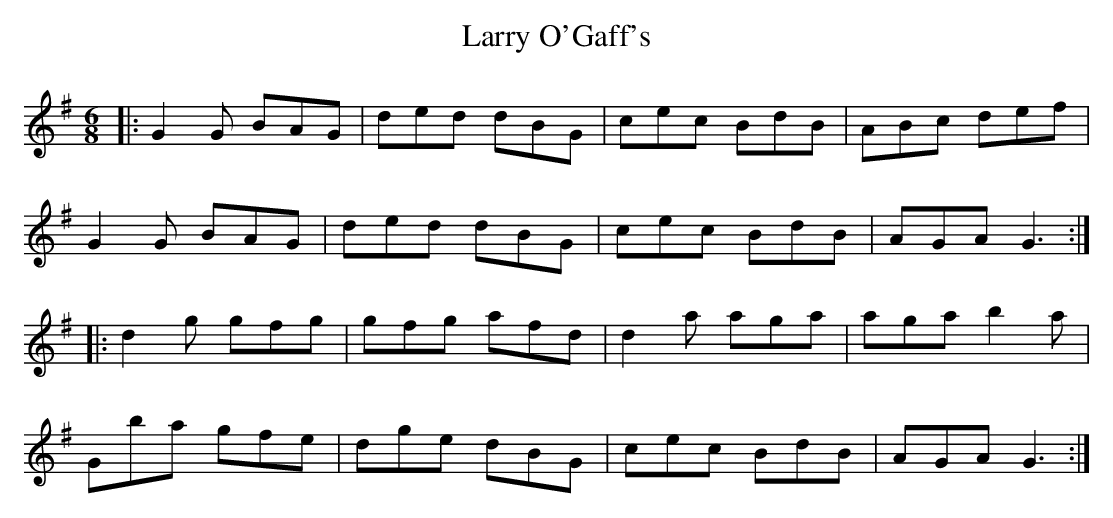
X:1
T: Larry O'Gaff's
M: 6/8
L: 1/8
K: Gmaj
|:G2 G BAG|ded dBG|cec BdB|ABc def|
G2 G BAG|ded dBG|cec BdB|AGA G3:|
|:d2 g gfg|gfg afd|d2 a aga|aga b2 a|
Gba gfe|dge dBG|cec BdB|AGA G3:|
